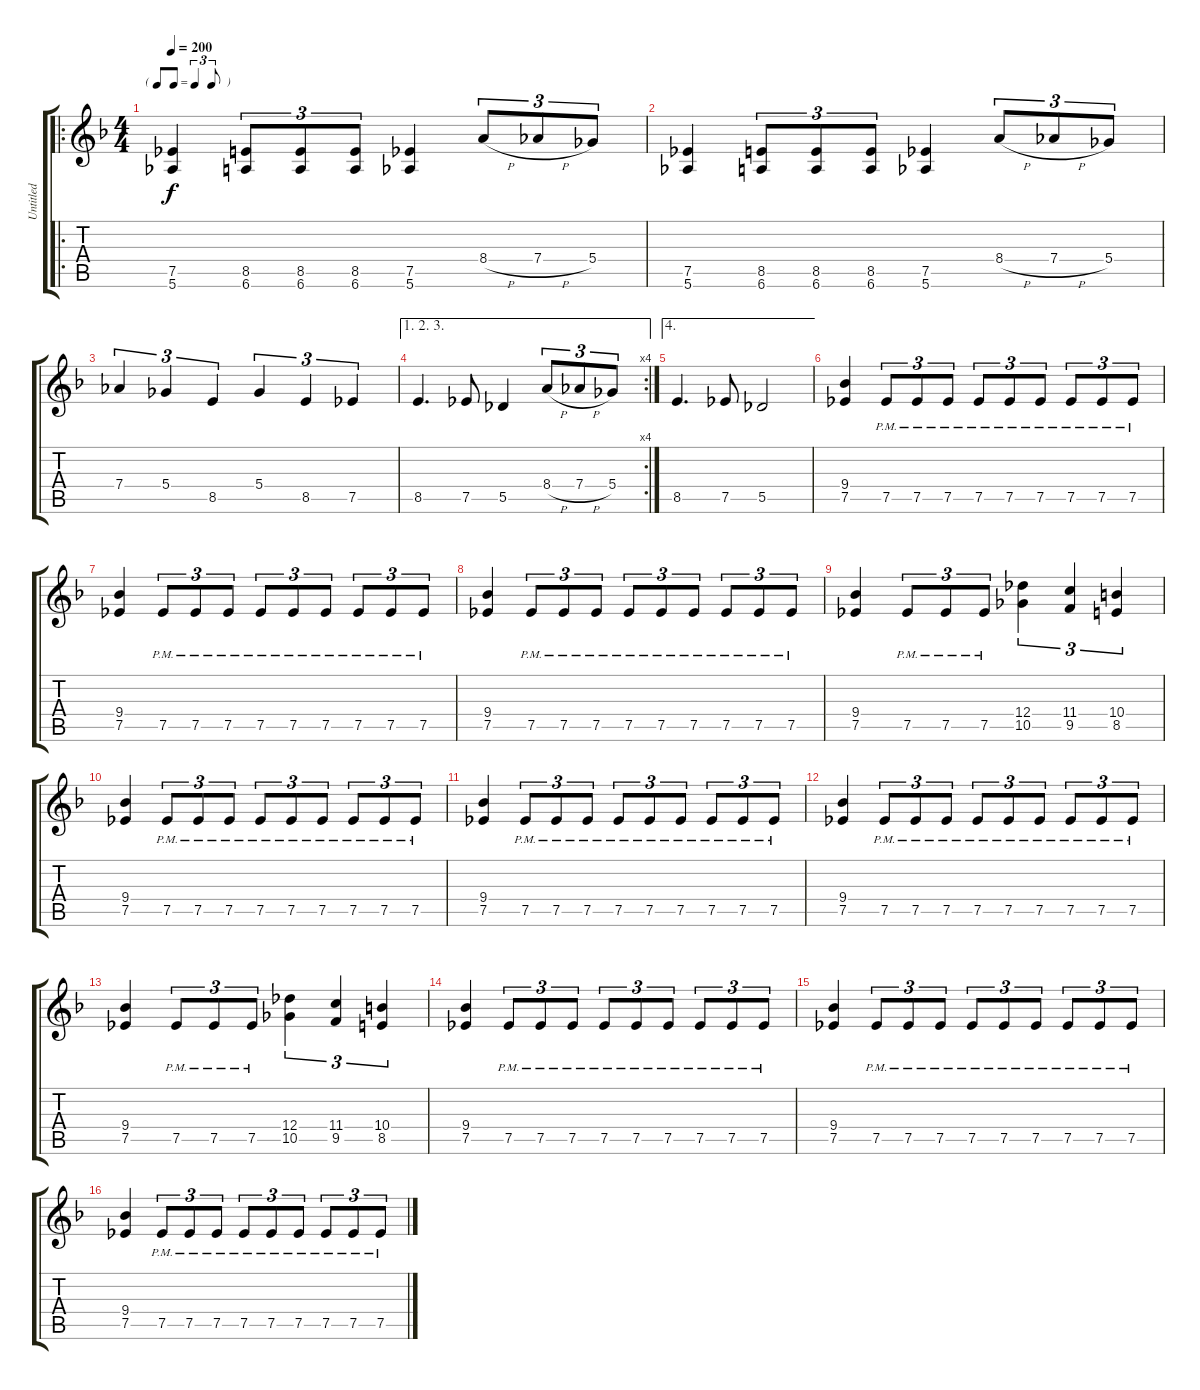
\track ("Untitled" "Untitled") {instrument distortionguitar}
\staff {score tabs}
\tuning (Eb4 Bb3 Gb3 Db3 Ab2 Eb2) {hide}
\ro
\ts (4 4)
\tf triplet8th
\tempo 200
\clef g2
\ks f
(7.5 5.6).4{dy f} (8.5 6.6).8{tu (3 2)} (8.5 6.6).8{tu (3 2)} (8.5 6.6).8{tu (3 2)} (7.5 5.6).4 8.4{h}.8{tu (3 2)} 7.4{h}.8{tu (3 2)} 5.4.8{tu (3 2)} |
(7.5 5.6).4 (8.5 6.6).8{tu (3 2)} (8.5 6.6).8{tu (3 2)} (8.5 6.6).8{tu (3 2)} (7.5 5.6).4 8.4{h}.8{tu (3 2)} 7.4{h}.8{tu (3 2)} 5.4.8{tu (3 2)} |
7.4.4{tu (3 2)} 5.4.4{tu (3 2)} 8.5.4{tu (3 2)} 5.4.4{tu (3 2)} 8.5.4{tu (3 2)} 7.5.4{tu (3 2)} |
\ae (1 2 3)
\rc 4
8.5.4{d} 7.5.8 5.5.4 8.4{h}.8{tu (3 2)} 7.4{h}.8{tu (3 2)} 5.4.8{tu (3 2)} |
\ae 4
8.5.4{d} 7.5.8 5.5.2 |
(9.4 7.5).4 7.5{pm}.8{tu (3 2)} 7.5{pm}.8{tu (3 2)} 7.5{pm}.8{tu (3 2)} 7.5{pm}.8{tu (3 2)} 7.5{pm}.8{tu (3 2)} 7.5{pm}.8{tu (3 2)} 7.5{pm}.8{tu (3 2)} 7.5{pm}.8{tu (3 2)} 7.5{pm}.8{tu (3 2)} |
(9.4 7.5).4 7.5{pm}.8{tu (3 2)} 7.5{pm}.8{tu (3 2)} 7.5{pm}.8{tu (3 2)} 7.5{pm}.8{tu (3 2)} 7.5{pm}.8{tu (3 2)} 7.5{pm}.8{tu (3 2)} 7.5{pm}.8{tu (3 2)} 7.5{pm}.8{tu (3 2)} 7.5{pm}.8{tu (3 2)} |
(9.4 7.5).4 7.5{pm}.8{tu (3 2)} 7.5{pm}.8{tu (3 2)} 7.5{pm}.8{tu (3 2)} 7.5{pm}.8{tu (3 2)} 7.5{pm}.8{tu (3 2)} 7.5{pm}.8{tu (3 2)} 7.5{pm}.8{tu (3 2)} 7.5{pm}.8{tu (3 2)} 7.5{pm}.8{tu (3 2)} |
(9.4 7.5).4 7.5{pm}.8{tu (3 2)} 7.5{pm}.8{tu (3 2)} 7.5{pm}.8{tu (3 2)} (12.4 10.5).4{tu (3 2)} (11.4 9.5).4{tu (3 2)} (10.4 8.5).4{tu (3 2)} |
(9.4 7.5).4 7.5{pm}.8{tu (3 2)} 7.5{pm}.8{tu (3 2)} 7.5{pm}.8{tu (3 2)} 7.5{pm}.8{tu (3 2)} 7.5{pm}.8{tu (3 2)} 7.5{pm}.8{tu (3 2)} 7.5{pm}.8{tu (3 2)} 7.5{pm}.8{tu (3 2)} 7.5{pm}.8{tu (3 2)} |
(9.4 7.5).4 7.5{pm}.8{tu (3 2)} 7.5{pm}.8{tu (3 2)} 7.5{pm}.8{tu (3 2)} 7.5{pm}.8{tu (3 2)} 7.5{pm}.8{tu (3 2)} 7.5{pm}.8{tu (3 2)} 7.5{pm}.8{tu (3 2)} 7.5{pm}.8{tu (3 2)} 7.5{pm}.8{tu (3 2)} |
(9.4 7.5).4 7.5{pm}.8{tu (3 2)} 7.5{pm}.8{tu (3 2)} 7.5{pm}.8{tu (3 2)} 7.5{pm}.8{tu (3 2)} 7.5{pm}.8{tu (3 2)} 7.5{pm}.8{tu (3 2)} 7.5{pm}.8{tu (3 2)} 7.5{pm}.8{tu (3 2)} 7.5{pm}.8{tu (3 2)} |
(9.4 7.5).4 7.5{pm}.8{tu (3 2)} 7.5{pm}.8{tu (3 2)} 7.5{pm}.8{tu (3 2)} (12.4 10.5).4{tu (3 2)} (11.4 9.5).4{tu (3 2)} (10.4 8.5).4{tu (3 2)} |
(9.4 7.5).4 7.5{pm}.8{tu (3 2)} 7.5{pm}.8{tu (3 2)} 7.5{pm}.8{tu (3 2)} 7.5{pm}.8{tu (3 2)} 7.5{pm}.8{tu (3 2)} 7.5{pm}.8{tu (3 2)} 7.5{pm}.8{tu (3 2)} 7.5{pm}.8{tu (3 2)} 7.5{pm}.8{tu (3 2)} |
(9.4 7.5).4 7.5{pm}.8{tu (3 2)} 7.5{pm}.8{tu (3 2)} 7.5{pm}.8{tu (3 2)} 7.5{pm}.8{tu (3 2)} 7.5{pm}.8{tu (3 2)} 7.5{pm}.8{tu (3 2)} 7.5{pm}.8{tu (3 2)} 7.5{pm}.8{tu (3 2)} 7.5{pm}.8{tu (3 2)} |
(9.4 7.5).4 7.5{pm}.8{tu (3 2)} 7.5{pm}.8{tu (3 2)} 7.5{pm}.8{tu (3 2)} 7.5{pm}.8{tu (3 2)} 7.5{pm}.8{tu (3 2)} 7.5{pm}.8{tu (3 2)} 7.5{pm}.8{tu (3 2)} 7.5{pm}.8{tu (3 2)} 7.5{pm}.8{tu (3 2)}
